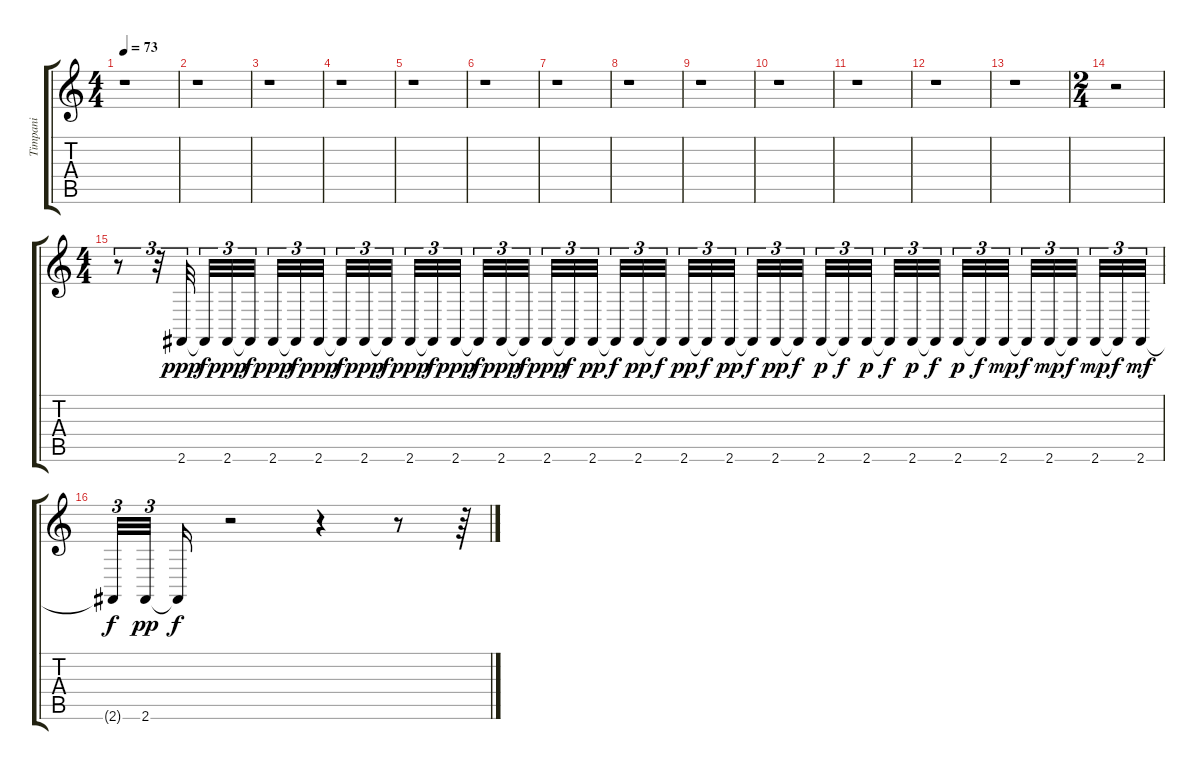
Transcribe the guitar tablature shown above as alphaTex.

\track ("Timpani" "Timpani") {instrument timpani}
\staff {score tabs}
\tuning (E4 B3 G3 D3 A2 E2) {hide}
\ts (4 4)
\tempo 73
\clef g2
\ks c
r.1{dy pp} |
r.1 |
r.1 |
r.1 |
r.1 |
r.1 |
r.1 |
r.1 |
r.1 |
r.1 |
r.1 |
r.1 |
r.1 |
\ts (2 4)
r.2 |
\ts (4 4)
r.8{tu (3 2)} r.32{tu (3 2)} 2.6.32{tu (3 2) dy ppp} 2.6{t}.32{tu (3 2) dy f} 2.6.32{tu (3 2) dy ppp} 2.6{t}.32{tu (3 2) dy f} 2.6.32{tu (3 2) dy ppp} 2.6{t}.32{tu (3 2) dy f} 2.6.32{tu (3 2) dy ppp} 2.6{t}.32{tu (3 2) dy f} 2.6.32{tu (3 2) dy ppp} 2.6{t}.32{tu (3 2) dy f} 2.6.32{tu (3 2) dy ppp} 2.6{t}.32{tu (3 2) dy f} 2.6.32{tu (3 2) dy ppp} 2.6{t}.32{tu (3 2) dy f} 2.6.32{tu (3 2) dy ppp} 2.6{t}.32{tu (3 2) dy f} 2.6.32{tu (3 2) dy ppp} 2.6{t}.32{tu (3 2) dy f} 2.6.32{tu (3 2) dy pp} 2.6{t}.32{tu (3 2) dy f} 2.6.32{tu (3 2) dy pp} 2.6{t}.32{tu (3 2) dy f} 2.6.32{tu (3 2) dy pp} 2.6{t}.32{tu (3 2) dy f} 2.6.32{tu (3 2) dy pp} 2.6{t}.32{tu (3 2) dy f} 2.6.32{tu (3 2) dy pp} 2.6{t}.32{tu (3 2) dy f} 2.6.32{tu (3 2) dy p} 2.6{t}.32{tu (3 2) dy f} 2.6.32{tu (3 2) dy p} 2.6{t}.32{tu (3 2) dy f} 2.6.32{tu (3 2) dy p} 2.6{t}.32{tu (3 2) dy f} 2.6.32{tu (3 2) dy p} 2.6{t}.32{tu (3 2) dy f} 2.6.32{tu (3 2) dy mp} 2.6{t}.32{tu (3 2) dy f} 2.6.32{tu (3 2) dy mp} 2.6{t}.32{tu (3 2) dy f} 2.6.32{tu (3 2) dy mp} 2.6{t}.32{tu (3 2) dy f} 2.6.32{tu (3 2) dy mf} |
2.6{t}.32{tu (3 2) dy f} 2.6.32{tu (3 2) dy pp} 2.6{t}.16{dy f} r.2 r.4 r.8 r.64
